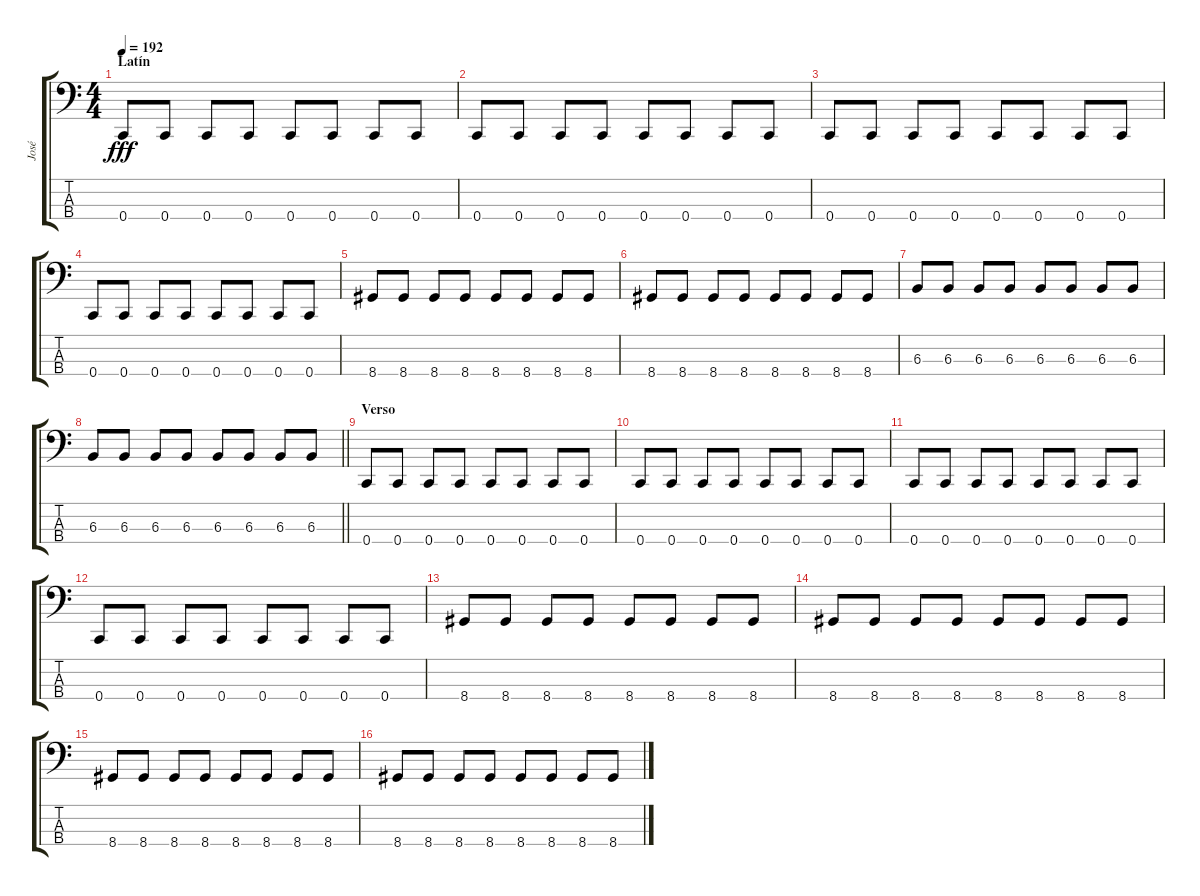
\track ("José" "José") {instrument electricbassfinger}
\staff {score tabs}
\tuning (Eb2 Bb1 F1 C1) {hide}
\ts (4 4)
\section ("" "Latín")
\tempo 192
\clef f4
\ks c
0.4.8{dy fff} 0.4.8 0.4.8 0.4.8 0.4.8 0.4.8 0.4.8 0.4.8 |
0.4.8 0.4.8 0.4.8 0.4.8 0.4.8 0.4.8 0.4.8 0.4.8 |
0.4.8 0.4.8 0.4.8 0.4.8 0.4.8 0.4.8 0.4.8 0.4.8 |
0.4.8 0.4.8 0.4.8 0.4.8 0.4.8 0.4.8 0.4.8 0.4.8 |
8.4.8 8.4.8 8.4.8 8.4.8 8.4.8 8.4.8 8.4.8 8.4.8 |
8.4.8 8.4.8 8.4.8 8.4.8 8.4.8 8.4.8 8.4.8 8.4.8 |
6.3.8 6.3.8 6.3.8 6.3.8 6.3.8 6.3.8 6.3.8 6.3.8 |
\barLineRight lightlight
6.3.8 6.3.8 6.3.8 6.3.8 6.3.8 6.3.8 6.3.8 6.3.8 |
\section ("" "Verso")
0.4.8 0.4.8 0.4.8 0.4.8 0.4.8 0.4.8 0.4.8 0.4.8 |
0.4.8 0.4.8 0.4.8 0.4.8 0.4.8 0.4.8 0.4.8 0.4.8 |
0.4.8 0.4.8 0.4.8 0.4.8 0.4.8 0.4.8 0.4.8 0.4.8 |
0.4.8 0.4.8 0.4.8 0.4.8 0.4.8 0.4.8 0.4.8 0.4.8 |
8.4.8 8.4.8 8.4.8 8.4.8 8.4.8 8.4.8 8.4.8 8.4.8 |
8.4.8 8.4.8 8.4.8 8.4.8 8.4.8 8.4.8 8.4.8 8.4.8 |
8.4.8 8.4.8 8.4.8 8.4.8 8.4.8 8.4.8 8.4.8 8.4.8 |
8.4.8 8.4.8 8.4.8 8.4.8 8.4.8 8.4.8 8.4.8 8.4.8
